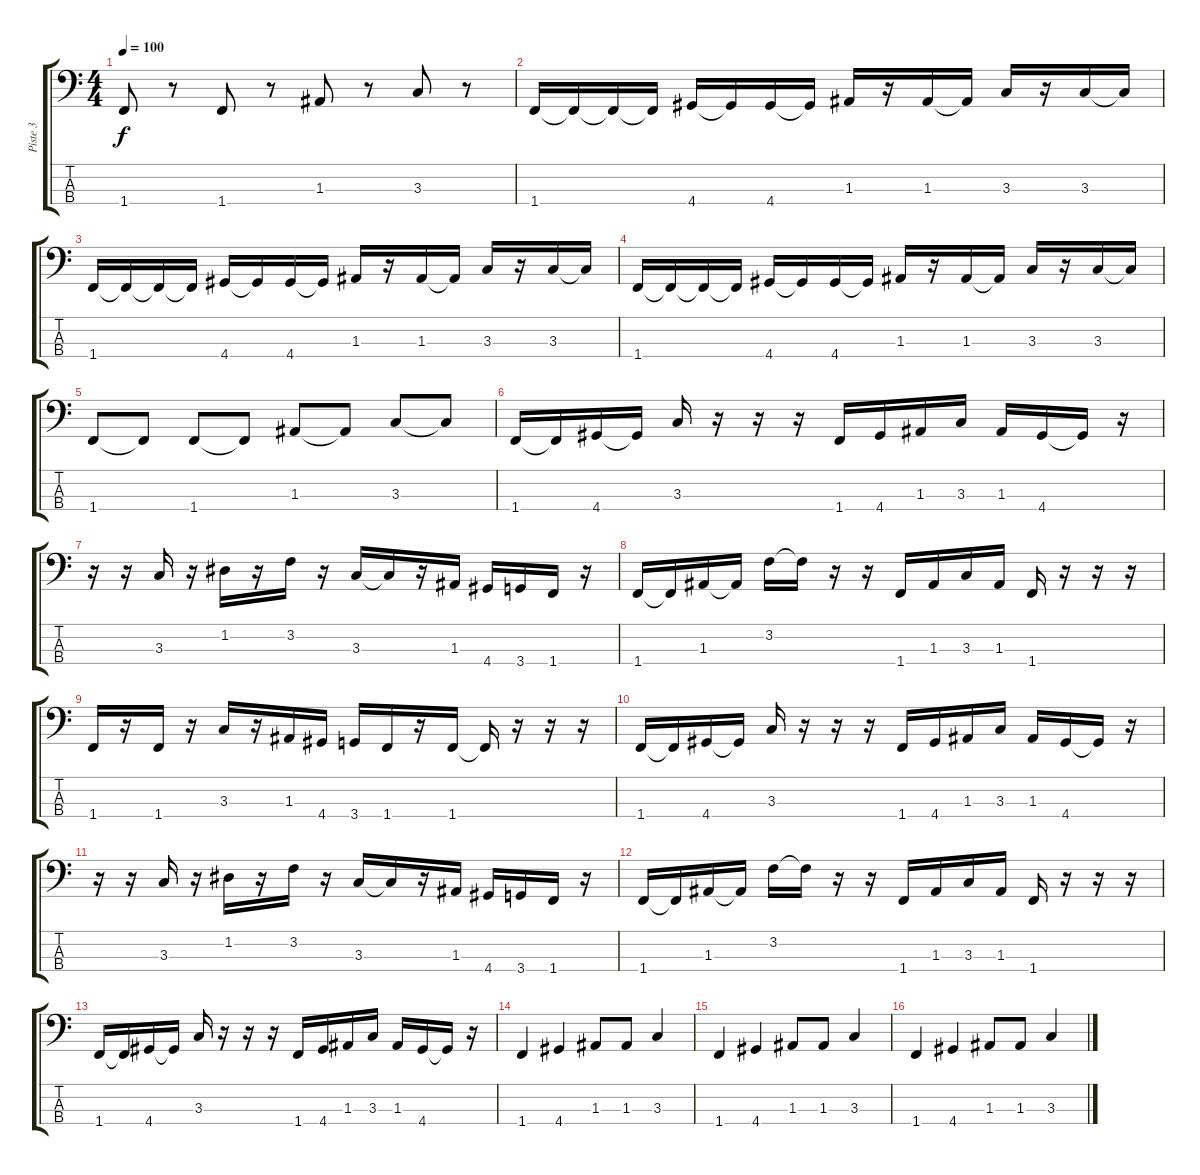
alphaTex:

\track ("Piste 3" "Piste 3") {instrument electricbassfinger}
\staff {score tabs}
\tuning (G2 D2 A1 E1) {hide}
\ts (4 4)
\tempo 100
\clef f4
\ks c
1.4.8{dy f} r.8 1.4.8 r.8 1.3.8 r.8 3.3.8 r.8 |
1.4.16 1.4{t}.16 1.4{t}.16 1.4{t}.16 4.4.16 4.4{t}.16 4.4.16 4.4{t}.16 1.3.16 r.16 1.3.16 1.3{t}.16 3.3.16 r.16 3.3.16 3.3{t}.16 |
1.4.16 1.4{t}.16 1.4{t}.16 1.4{t}.16 4.4.16 4.4{t}.16 4.4.16 4.4{t}.16 1.3.16 r.16 1.3.16 1.3{t}.16 3.3.16 r.16 3.3.16 3.3{t}.16 |
1.4.16 1.4{t}.16 1.4{t}.16 1.4{t}.16 4.4.16 4.4{t}.16 4.4.16 4.4{t}.16 1.3.16 r.16 1.3.16 1.3{t}.16 3.3.16 r.16 3.3.16 3.3{t}.16 |
1.4.8 1.4{t}.8 1.4.8 1.4{t}.8 1.3.8 1.3{t}.8 3.3.8 3.3{t}.8 |
1.4.16 1.4{t}.16 4.4.16 4.4{t}.16 3.3.16 r.16 r.16 r.16 1.4.16 4.4.16 1.3.16 3.3.16 1.3.16 4.4.16 4.4{t}.16 r.16 |
r.16 r.16 3.3.16 r.16 1.2.16 r.16 3.2.16 r.16 3.3.16 3.3{t}.16 r.16 1.3.16 4.4.16 3.4.16 1.4.16 r.16 |
1.4.16 1.4{t}.16 1.3.16 1.3{t}.16 3.2.16 3.2{t}.16 r.16 r.16 1.4.16 1.3.16 3.3.16 1.3.16 1.4.16 r.16 r.16 r.16 |
1.4.16 r.16 1.4.16 r.16 3.3.16 r.16 1.3.16 4.4.16 3.4.16 1.4.16 r.16 1.4.16 1.4{t}.16 r.16 r.16 r.16 |
1.4.16 1.4{t}.16 4.4.16 4.4{t}.16 3.3.16 r.16 r.16 r.16 1.4.16 4.4.16 1.3.16 3.3.16 1.3.16 4.4.16 4.4{t}.16 r.16 |
r.16 r.16 3.3.16 r.16 1.2.16 r.16 3.2.16 r.16 3.3.16 3.3{t}.16 r.16 1.3.16 4.4.16 3.4.16 1.4.16 r.16 |
1.4.16 1.4{t}.16 1.3.16 1.3{t}.16 3.2.16 3.2{t}.16 r.16 r.16 1.4.16 1.3.16 3.3.16 1.3.16 1.4.16 r.16 r.16 r.16 |
1.4.16 1.4{t}.16 4.4.16 4.4{t}.16 3.3.16 r.16 r.16 r.16 1.4.16 4.4.16 1.3.16 3.3.16 1.3.16 4.4.16 4.4{t}.16 r.16 |
1.4.4 4.4.4 1.3.8 1.3.8 3.3.4 |
1.4.4 4.4.4 1.3.8 1.3.8 3.3.4 |
1.4.4 4.4.4 1.3.8 1.3.8 3.3.4
